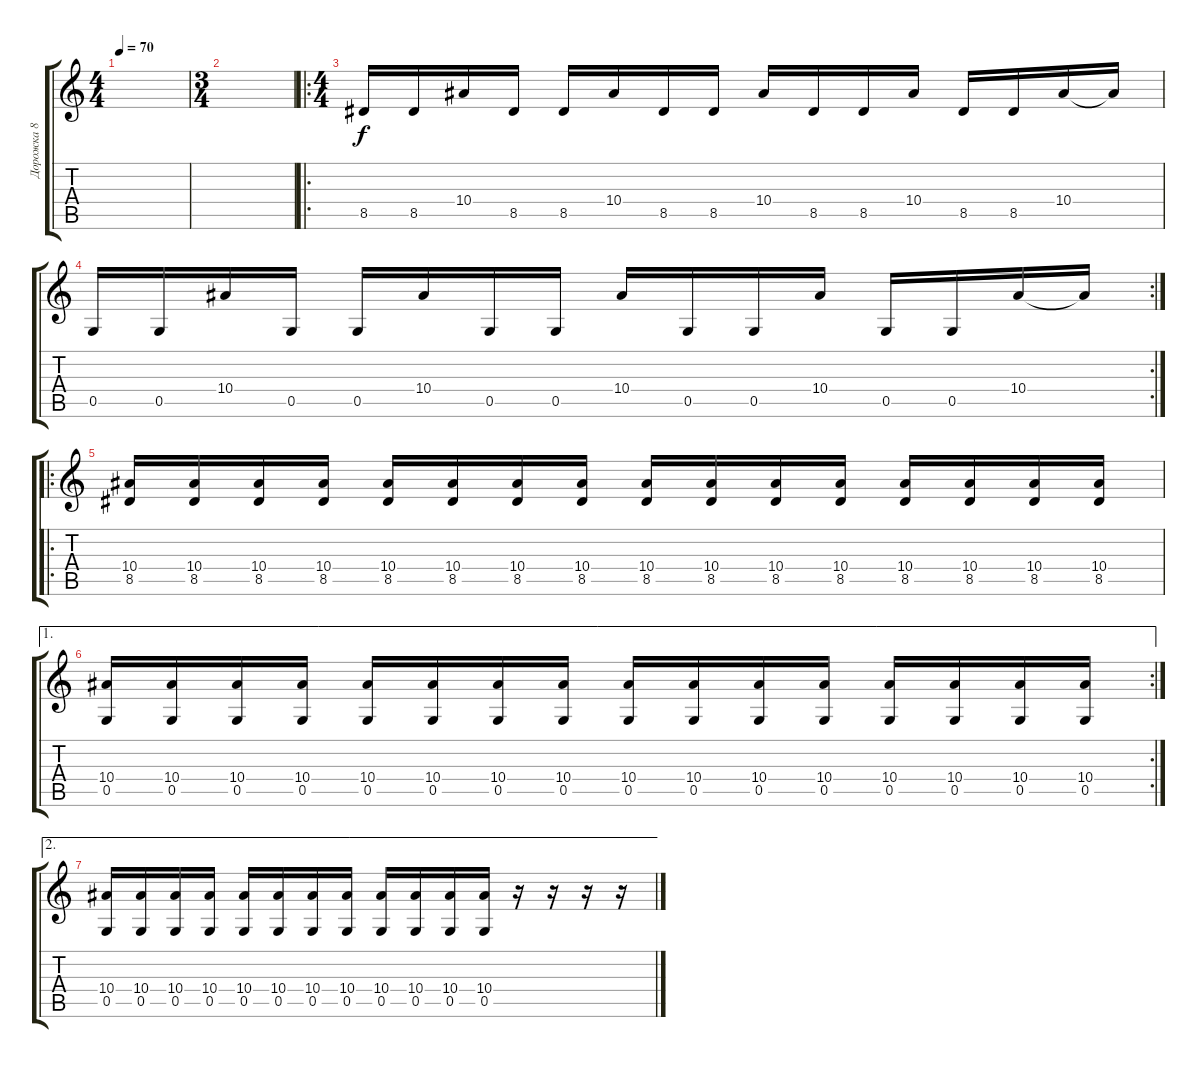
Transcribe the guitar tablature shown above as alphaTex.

\track ("Дорожка 8" "Дорожка 8") {instrument electricguitarclean}
\staff {score tabs}
\tuning (D4 A3 F3 C3 G2 C2) {hide}
\ts (4 4)
\tempo 70
\clef g2
\ks c
|
\ts (3 4)
|
\ro
\ts (4 4)
8.5.16 8.5.16 10.4.16 8.5.16 8.5.16 10.4.16 8.5.16 8.5.16 10.4.16 8.5.16 8.5.16 10.4.16 8.5.16 8.5.16 10.4.16 10.4{t}.16 |
\rc 2
0.5.16 0.5.16 10.4.16 0.5.16 0.5.16 10.4.16 0.5.16 0.5.16 10.4.16 0.5.16 0.5.16 10.4.16 0.5.16 0.5.16 10.4.16 10.4{t}.16 |
\ro
(10.4 8.5).16 (10.4 8.5).16 (10.4 8.5).16 (10.4 8.5).16 (10.4 8.5).16 (10.4 8.5).16 (10.4 8.5).16 (10.4 8.5).16 (10.4 8.5).16 (10.4 8.5).16 (10.4 8.5).16 (10.4 8.5).16 (10.4 8.5).16 (10.4 8.5).16 (10.4 8.5).16 (10.4 8.5).16 |
\ae 1
\rc 2
(10.4 0.5).16 (10.4 0.5).16 (10.4 0.5).16 (10.4 0.5).16 (10.4 0.5).16 (10.4 0.5).16 (10.4 0.5).16 (10.4 0.5).16 (10.4 0.5).16 (10.4 0.5).16 (10.4 0.5).16 (10.4 0.5).16 (10.4 0.5).16 (10.4 0.5).16 (10.4 0.5).16 (10.4 0.5).16 |
\ae 2
(10.4 0.5).16 (10.4 0.5).16 (10.4 0.5).16 (10.4 0.5).16 (10.4 0.5).16 (10.4 0.5).16 (10.4 0.5).16 (10.4 0.5).16 (10.4 0.5).16 (10.4 0.5).16 (10.4 0.5).16 (10.4 0.5).16 r.16 r.16 r.16 r.16
